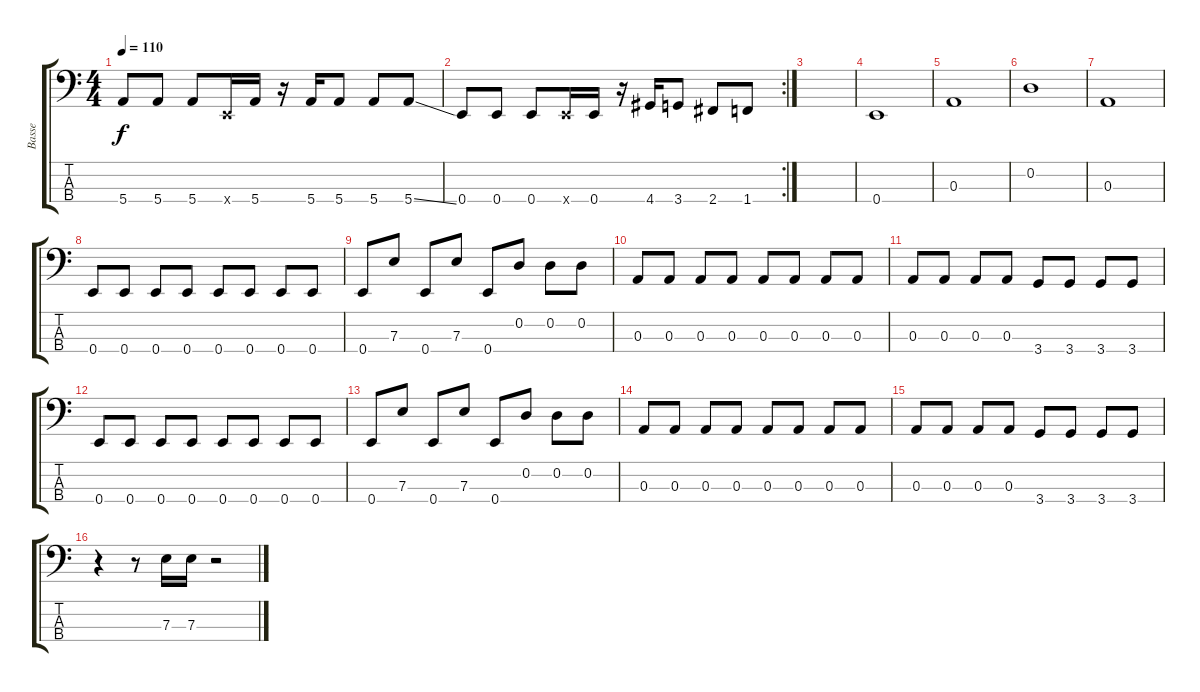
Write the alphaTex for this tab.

\track ("Basse" "Basse") {instrument electricbasspick}
\staff {score tabs}
\tuning (G2 D2 A1 E1) {hide}
\ts (4 4)
\tempo 110
\clef f4
\ks c
5.4.8{dy f} 5.4.8 5.4.8 0.4{x}.16 5.4.16 r.16 5.4.16 5.4.8 5.4.8 5.4{ss}.8 |
\rc 2
0.4.8 0.4.8 0.4.8 0.4{x}.16 0.4.16 r.16 4.4.16 3.4.8 2.4.8 1.4.8 |
|
0.4.1 |
0.3.1 |
0.2.1 |
0.3.1 |
0.4.8 0.4.8 0.4.8 0.4.8 0.4.8 0.4.8 0.4.8 0.4.8 |
0.4.8 7.3.8 0.4.8 7.3.8 0.4.8 0.2.8 0.2.8 0.2.8 |
0.3.8 0.3.8 0.3.8 0.3.8 0.3.8 0.3.8 0.3.8 0.3.8 |
0.3.8 0.3.8 0.3.8 0.3.8 3.4.8 3.4.8 3.4.8 3.4.8 |
0.4.8 0.4.8 0.4.8 0.4.8 0.4.8 0.4.8 0.4.8 0.4.8 |
0.4.8 7.3.8 0.4.8 7.3.8 0.4.8 0.2.8 0.2.8 0.2.8 |
0.3.8 0.3.8 0.3.8 0.3.8 0.3.8 0.3.8 0.3.8 0.3.8 |
0.3.8 0.3.8 0.3.8 0.3.8 3.4.8 3.4.8 3.4.8 3.4.8 |
r.4 r.8 7.3.16 7.3.16 r.2
